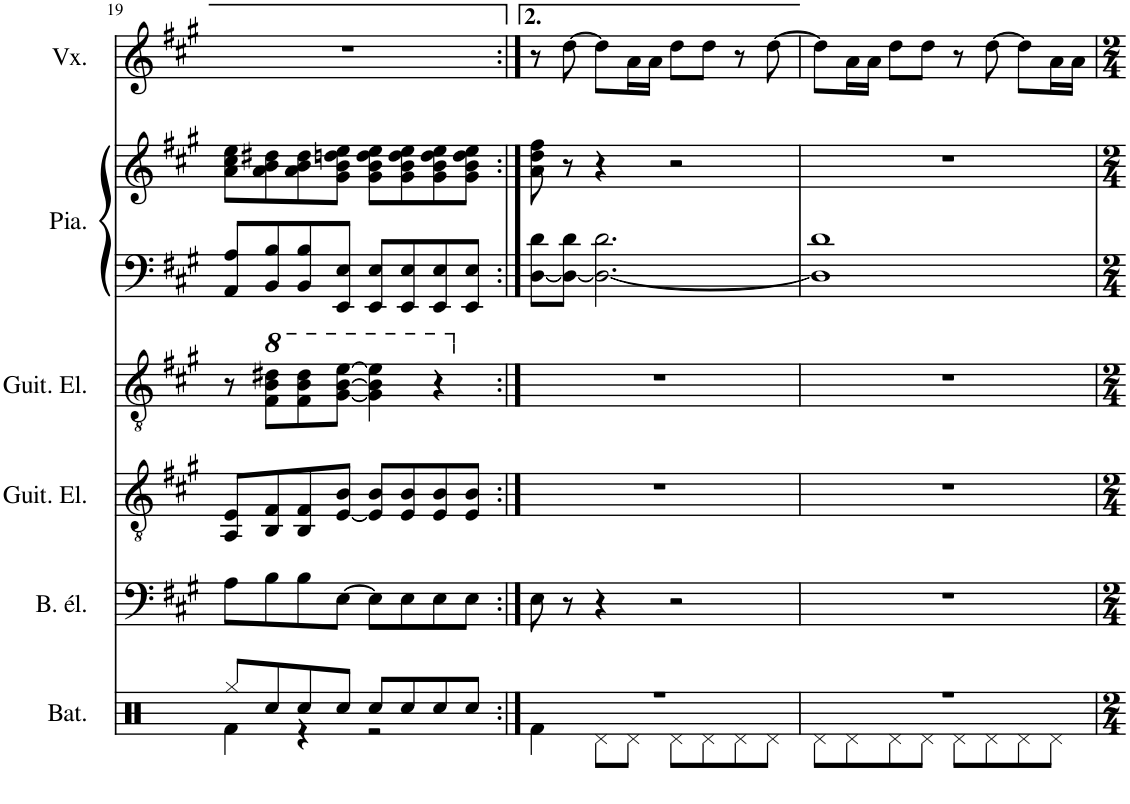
**kern	**kern	**kern	**kern	**kern	**kern	**kern
*part6	*part5	*part4	*part3	*part2	*part2	*part1
*staff7	*staff6	*staff5	*staff4	*staff3	*staff2	*staff1
*I"Batterie	*I"Basse électrique	*I"Guitare électrique	*I"Guitare électrique	*I"Piano	*	*I"Voix
*I'Bat.	*I'B. él.	*I'Guit. El.	*I'Guit. El.	*I'Pia.	*	*I'Vx.
!!LO:PB:g=z
*clefX	*clefF4	*clefGv2	*clefGv2	*clefF4	*clefG2	*clefG2
*	*Trd7c12	*	*	*	*	*
*k[]	*k[f#c#g#]	*k[f#c#g#]	*k[f#c#g#]	*k[f#c#g#]	*k[f#c#g#]	*k[f#c#g#]
*M4/4	*M4/4	*M4/4	*M4/4	*M4/4	*M4/4	*M4/4
*met(c)	*met(c)	*met(c)	*met(c)	*met(c)	*met(c)	*met(c)
=19	=19	=19	=19	=19	=19	=19
*^	*	*	*	*	*	*
8Rgg/L	4Rf\	8A\L	8AA/ 8E/L	8r	8AA/ 8A/L	8a\ 8cc#\ 8ee\L	1r
*	*	*	*	*8va	*	*	*
8Rcc/	.	8B\	8BB/ 8F#/	8f#\ 8b\ 8dd#X\L	8BB/ 8B/	8a\ 8b\ 8dd#X\	.
8Rcc/	4r	8B\	8BB/ 8F#/	8f#\ 8b\ 8dd#\	8BB/ 8B/	8a\ 8b\ 8dd#\	.
8Rcc/J	.	[8E\J	[8E/ 8B/J	[8g#\ [8b\ [8ee\J	8EE/ 8E/J	8g#\ 8b\ 8ddn\ 8ee\J	.
8Rcc/L	2r	8E\L]	8E/] 8B/L	4g#\] 4b\] 4ee\]	8EE/ 8E/L	8g#\ 8b\ 8dd\ 8ee\L	.
8Rcc/	.	8E\	8E/ 8B/	.	8EE/ 8E/	8g#\ 8b\ 8dd\ 8ee\	.
8Rcc/	.	8E\	8E/ 8B/	4r	8EE/ 8E/	8g#\ 8b\ 8dd\ 8ee\	.
8Rcc/J	.	8E\J	8E/ 8B/J	.	8EE/ 8E/J	8g#\ 8b\ 8dd\ 8ee\J	.
=20:|!	=20:|!	=20:|!	=20:|!	=20:|!	=20:|!	=20:|!	=20:|!
*	*	*	*	*X8va	*	*	*
1r	4Rf\	8E\	1r	1r	[8D\ 8d\L	8a\ 8dd\ 8ff#\	8r
.	.	8r	.	.	8D\_ 8d\J	8r	[8dd\
.	8Rd\L	4r	.	.	2.D\_ 2.d\	4r	8dd\L]
.	8Rd\J	.	.	.	.	.	16a\L
.	.	.	.	.	.	.	16a\JJ
.	8Rd\L	2r	.	.	.	2r	8dd\L
.	8Rd\	.	.	.	.	.	8dd\J
.	8Rd\	.	.	.	.	.	8r
.	8Rd\J	.	.	.	.	.	[8dd\
=21	=21	=21	=21	=21	=21	=21	=21
1r	8Rd\L	1r	1r	1r	1D] 1d	1r	8dd\L]
.	8Rd\	.	.	.	.	.	16a\L
.	.	.	.	.	.	.	16a\JJ
.	8Rd\	.	.	.	.	.	8dd\L
.	8Rd\J	.	.	.	.	.	8dd\J
.	8Rd\L	.	.	.	.	.	8r
.	8Rd\	.	.	.	.	.	[8dd\
.	8Rd\	.	.	.	.	.	8dd\L]
.	8Rd\J	.	.	.	.	.	16a\L
.	.	.	.	.	.	.	16a\JJ
*v	*v	*	*	*	*	*	*
=	=	=	=	=	=	=
*-	*-	*-	*-	*-	*-	*-
